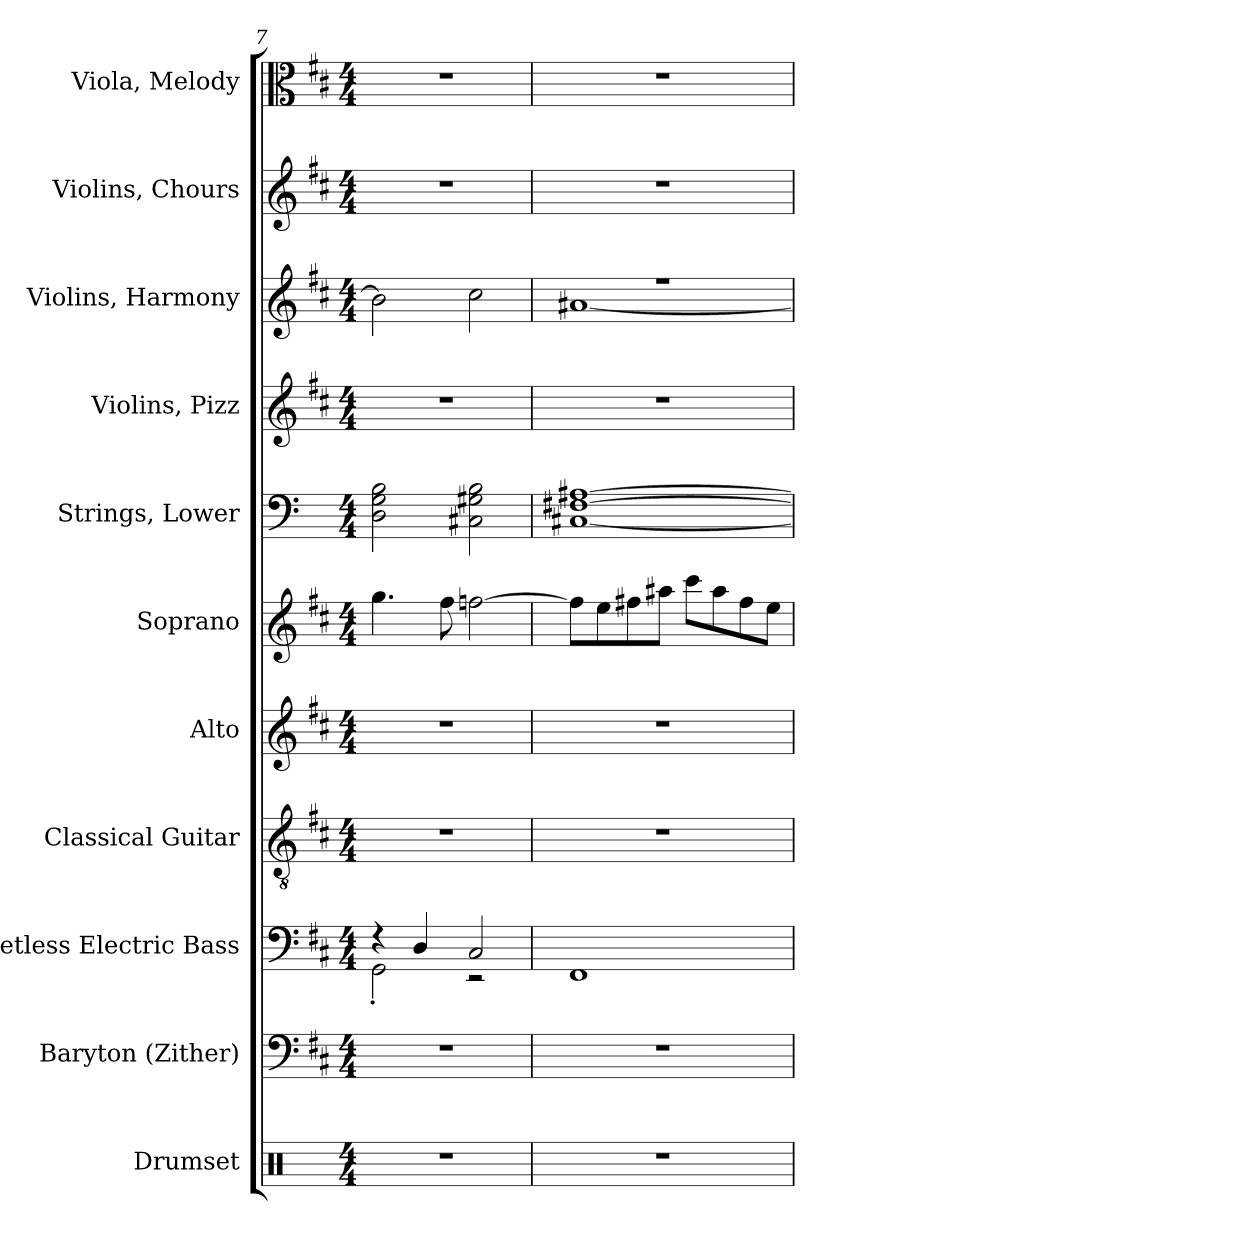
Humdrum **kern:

**kern	**kern	**kern	**kern	**kern	**kern	**kern	**kern	**kern	**kern	**kern
*part11	*part10	*part9	*part8	*part7	*part6	*part5	*part4	*part3	*part2	*part1
*staff11	*staff10	*staff9	*staff8	*staff7	*staff6	*staff5	*staff4	*staff3	*staff2	*staff1
*I"Drumset	*I"Baryton (Zither)	*I"Fretless Electric Bass	*I"Classical Guitar	*I"Alto	*I"Soprano	*I"Strings, Lower	*I"Violins, Pizz	*I"Violins, Harmony	*I"Violins, Chours	*I"Viola, Melody
*I'D. Set	*I'Bary.	*I'Frtl. El. B.	*I'Guit.	*I'A.	*I'S.	*I'St.	*I'Vlns.	*I'Vlns.	*I'Vlns.	*I'Vla.
*clefX	*clefF4	*clefF4	*clefGv2	*clefG2	*clefG2	*clefF4	*clefG2	*clefG2	*clefG2	*clefC3
*	*	*ITrd7c12	*	*	*	*	*	*	*	*
*k[]	*k[f#c#]	*k[f#c#]	*k[f#c#]	*k[f#c#]	*k[f#c#]	*k[]	*k[f#c#]	*k[f#c#]	*k[f#c#]	*k[f#c#]
*M4/4	*M4/4	*M4/4	*M4/4	*M4/4	*M4/4	*M4/4	*M4/4	*M4/4	*M4/4	*M4/4
=7	=7	=7	=7	=7	=7	=7	=7	=7	=7	=7
*	*	*^	*	*	*	*	*	*	*	*
1r	1r	4r	2GGG'\	1r	1r	4.gg\	2D\ 2G\ 2B\	1r	2b\]	1r	1r
.	.	4DD/	.	.	.	.	.	.	.	.	.
.	.	.	.	.	.	8ff#\	.	.	.	.	.
.	.	2CC#/	2r	.	.	[2ffn\	2C#X\ 2G#X\ 2B\	.	2cc#\	.	.
*	*	*v	*v	*	*	*	*	*	*	*	*
=8	=8	=8	=8	=8	=8	=8	=8	=8	=8	=8
*	*	*	*	*	*	*	*	*^	*	*
1r	1r	1FFF#	1r	1r	8ff\L]	[1C#X [1F#X [1A#X	1r	1r	[1a#X	1r	1r
.	.	.	.	.	8ee\	.	.	.	.	.	.
.	.	.	.	.	8ff#X\	.	.	.	.	.	.
.	.	.	.	.	8aa#X\J	.	.	.	.	.	.
.	.	.	.	.	8ccc#\L	.	.	.	.	.	.
.	.	.	.	.	8aa#\	.	.	.	.	.	.
.	.	.	.	.	8ff#\	.	.	.	.	.	.
.	.	.	.	.	8ee\J	.	.	.	.	.	.
*	*	*	*	*	*	*	*	*v	*v	*	*
=	=	=	=	=	=	=	=	=	=	=
*-	*-	*-	*-	*-	*-	*-	*-	*-	*-	*-
